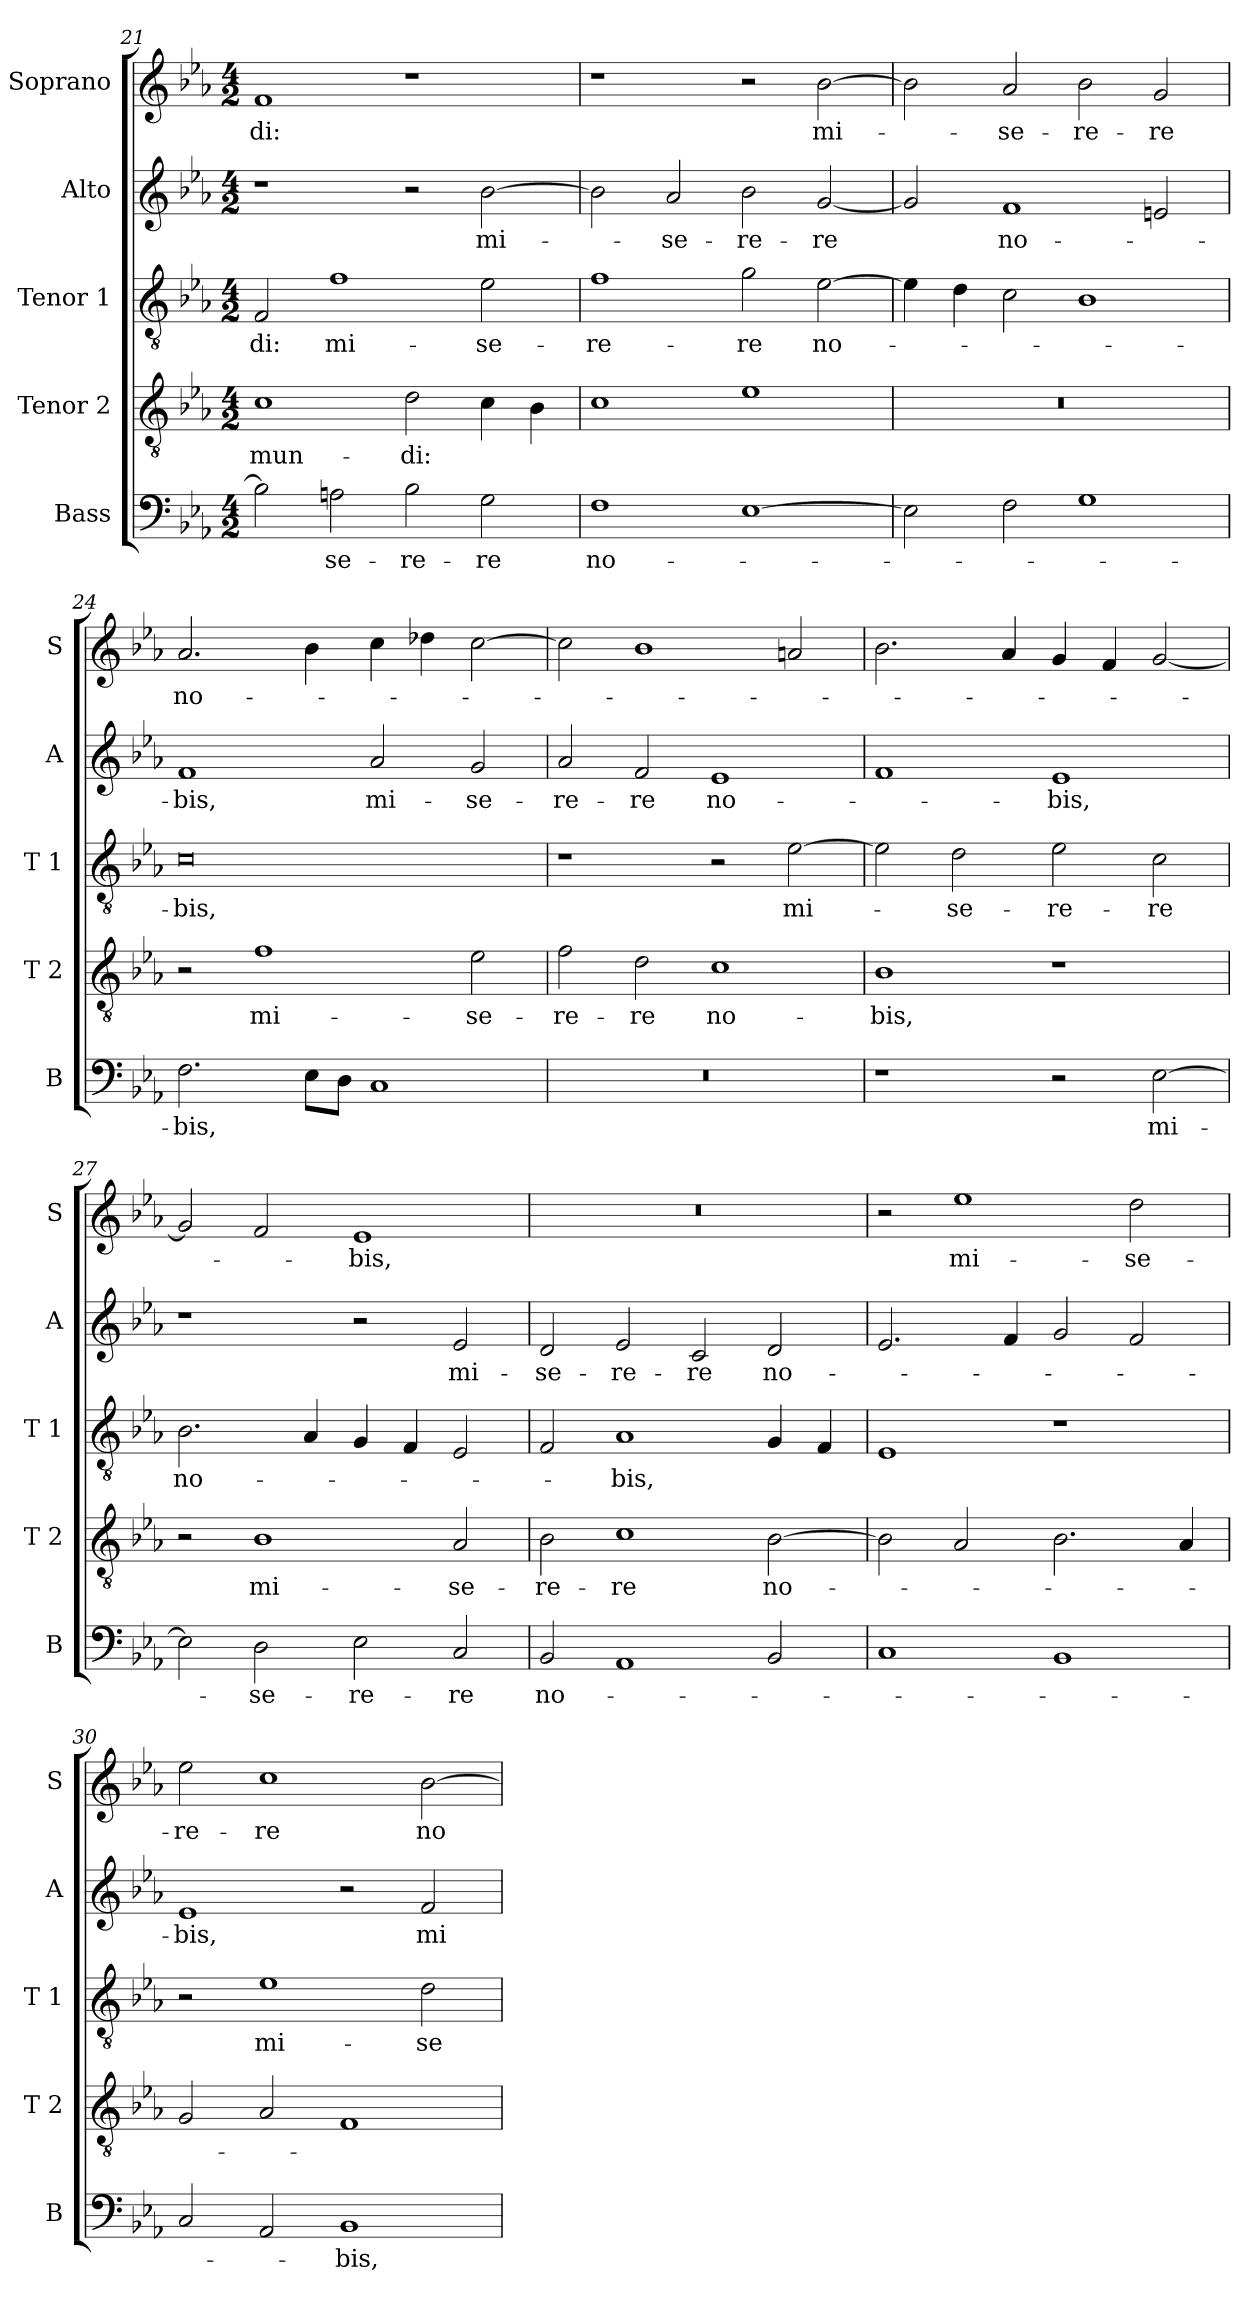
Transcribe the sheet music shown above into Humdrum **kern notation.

**kern	**text	**kern	**text	**kern	**text	**kern	**text	**kern	**text
*part5	*part5	*part4	*part4	*part3	*part3	*part2	*part2	*part1	*part1
*staff5	*staff5	*staff4	*staff4	*staff3	*staff3	*staff2	*staff2	*staff1	*staff1
*I"Bass	*	*I"Tenor 2	*	*I"Tenor 1	*	*I"Alto	*	*I"Soprano	*
*I'B	*	*I'T 2	*	*I'T 1	*	*I'A	*	*I'S	*
*clefF4	*	*clefGv2	*	*clefGv2	*	*clefG2	*	*clefG2	*
*k[b-e-a-]	*	*k[b-e-a-]	*	*k[b-e-a-]	*	*k[b-e-a-]	*	*k[b-e-a-]	*
*E-:	*	*E-:	*	*E-:	*	*E-:	*	*E-:	*
*M4/2	*	*M4/2	*	*M4/2	*	*M4/2	*	*M4/2	*
=21	=21	=21	=21	=21	=21	=21	=21	=21	=21
!	!	!	!LO:LY:b	!	!LO:LY:b	!	!	!	!LO:LY:b
2B-\]	.	1c	mun-	2F/	-di:	1r	.	1f	-di:
!	!LO:LY:b	!	!	!	!LO:LY:b	!	!	!	!
2An\	-se-	.	.	1f	mi-	.	.	.	.
!	!LO:LY:b	!	!LO:LY:b	!	!	!	!	!	!
2B-\	-re-	2d\	-di:	.	.	2r	.	1r	.
!	!LO:LY:b	!	!	!	!LO:LY:b	!	!LO:LY:b	!	!
2G\	-re	4c\	.	2e-\	-se-	[2b-\	mi-	.	.
.	.	4B-\	.	.	.	.	.	.	.
=22	=22	=22	=22	=22	=22	=22	=22	=22	=22
!	!LO:LY:b	!	!	!	!LO:LY:b	!	!	!	!
1F	no-	1c	.	1f	-re-	2b-\]	.	1r	.
!	!	!	!	!	!	!	!LO:LY:b	!	!
.	.	.	.	.	.	2a-/	-se-	.	.
!	!	!	!	!	!LO:LY:b	!	!LO:LY:b	!	!
[1E-	.	1e-	.	2g\	-re	2b-\	-re-	2r	.
!	!	!	!	!	!LO:LY:b	!	!LO:LY:b	!	!LO:LY:b
.	.	.	.	[2e-\	no-	[2g/	-re	[2b-\	mi-
=23	=23	=23	=23	=23	=23	=23	=23	=23	=23
2E-\]	.	0r	.	4e-\]	.	2g/]	.	2b-\]	.
.	.	.	.	4d\	.	.	.	.	.
!	!	!	!	!	!	!	!LO:LY:b	!	!LO:LY:b
2F\	.	.	.	2c\	.	1f	no-	2a-/	-se-
!	!	!	!	!	!	!	!	!	!LO:LY:b
1G	.	.	.	1B-	.	.	.	2b-\	-re-
!	!	!	!	!	!	!	!	!	!LO:LY:b
.	.	.	.	.	.	2en/	.	2g/	-re
=24	=24	=24	=24	=24	=24	=24	=24	=24	=24
!	!LO:LY:b	!	!	!	!LO:LY:b	!	!LO:LY:b	!	!LO:LY:b
2.F\	-bis,	2r	.	0c	-bis,	1f	-bis,	2.a-/	no-
!	!	!	!LO:LY:b	!	!	!	!	!	!
.	.	1f	mi-	.	.	.	.	.	.
8E-\L	.	.	.	.	.	.	.	4b-\	.
8D\J	.	.	.	.	.	.	.	.	.
!	!	!	!	!	!	!	!LO:LY:b	!	!
1C	.	.	.	.	.	2a-/	mi-	4cc\	.
.	.	.	.	.	.	.	.	4dd-X\	.
!	!	!	!LO:LY:b	!	!	!	!LO:LY:b	!	!
.	.	2e-\	-se-	.	.	2g/	-se-	[2cc\	.
!!LO:LB:g=z
=25	=25	=25	=25	=25	=25	=25	=25	=25	=25
!	!	!	!LO:LY:b	!	!	!	!LO:LY:b	!	!
0r	.	2f\	-re-	1r	.	2a-/	-re-	2cc\]	.
!	!	!	!LO:LY:b	!	!	!	!LO:LY:b	!	!
.	.	2d\	-re	.	.	2f/	-re	1b-	.
!	!	!	!LO:LY:b	!	!	!	!LO:LY:b	!	!
.	.	1c	no-	2r	.	1e-	no-	.	.
!	!	!	!	!	!LO:LY:b	!	!	!	!
.	.	.	.	[2e-\	mi-	.	.	2an/	.
=26	=26	=26	=26	=26	=26	=26	=26	=26	=26
!	!	!	!LO:LY:b	!	!	!	!	!	!
1r	.	1B-	-bis,	2e-\]	.	1f	.	2.b-\	.
!	!	!	!	!	!LO:LY:b	!	!	!	!
.	.	.	.	2d\	-se-	.	.	.	.
.	.	.	.	.	.	.	.	4a-/	.
!	!	!	!	!	!LO:LY:b	!	!LO:LY:b	!	!
2r	.	1r	.	2e-\	-re-	1e-	-bis,	4g/	.
.	.	.	.	.	.	.	.	4f/	.
!	!LO:LY:b	!	!	!	!LO:LY:b	!	!	!	!
[2E-\	mi-	.	.	2c\	-re	.	.	[2g/	.
=27	=27	=27	=27	=27	=27	=27	=27	=27	=27
!	!	!	!	!	!LO:LY:b	!	!	!	!
2E-\]	.	2r	.	2.B-\	no-	1r	.	2g/]	.
!	!LO:LY:b	!	!LO:LY:b	!	!	!	!	!	!
2D\	-se-	1B-	mi-	.	.	.	.	2f/	.
.	.	.	.	4A-/	.	.	.	.	.
!	!LO:LY:b	!	!	!	!	!	!	!	!LO:LY:b
2E-\	-re-	.	.	4G/	.	2r	.	1e-	-bis,
.	.	.	.	4F/	.	.	.	.	.
!	!LO:LY:b	!	!LO:LY:b	!	!	!	!LO:LY:b	!	!
2C/	-re	2A-/	-se-	2E-/	.	2e-/	mi-	.	.
=28	=28	=28	=28	=28	=28	=28	=28	=28	=28
!	!LO:LY:b	!	!LO:LY:b	!	!	!	!LO:LY:b	!	!
2BB-/	no-	2B-\	-re-	2F/	.	2d/	-se-	0r	.
!	!	!	!LO:LY:b	!	!LO:LY:b	!	!LO:LY:b	!	!
1AA-	.	1c	-re	1A-	-bis,	2e-/	-re-	.	.
!	!	!	!	!	!	!	!LO:LY:b	!	!
.	.	.	.	.	.	2c/	-re	.	.
!	!	!	!LO:LY:b	!	!	!	!LO:LY:b	!	!
2BB-/	.	[2B-\	no-	4G/	.	2d/	no-	.	.
.	.	.	.	4F/	.	.	.	.	.
=29	=29	=29	=29	=29	=29	=29	=29	=29	=29
1C	.	2B-\]	.	1E-	.	2.e-/	.	2r	.
!	!	!	!	!	!	!	!	!	!LO:LY:b
.	.	2A-/	.	.	.	.	.	1ee-	mi-
.	.	.	.	.	.	4f/	.	.	.
1BB-	.	2.B-\	.	1r	.	2g/	.	.	.
!	!	!	!	!	!	!	!	!	!LO:LY:b
.	.	.	.	.	.	2f/	.	2dd\	-se-
.	.	4A-/	.	.	.	.	.	.	.
=30	=30	=30	=30	=30	=30	=30	=30	=30	=30
!	!	!	!	!	!	!	!LO:LY:b	!	!LO:LY:b
2C/	.	2G/	.	2r	.	1e-	-bis,	2ee-\	-re-
!	!	!	!	!	!LO:LY:b	!	!	!	!LO:LY:b
2AA-/	.	2A-/	.	1e-	mi-	.	.	1cc	-re
!	!LO:LY:b	!	!	!	!	!	!	!	!
1BB-	-bis,	1F	.	.	.	2r	.	.	.
!	!	!	!	!	!LO:LY:b	!	!LO:LY:b	!	!LO:LY:b
.	.	.	.	2d\	-se-	2f/	mi-	[2b-\	no-
=	=	=	=	=	=	=	=	=	=
*-	*-	*-	*-	*-	*-	*-	*-	*-	*-
